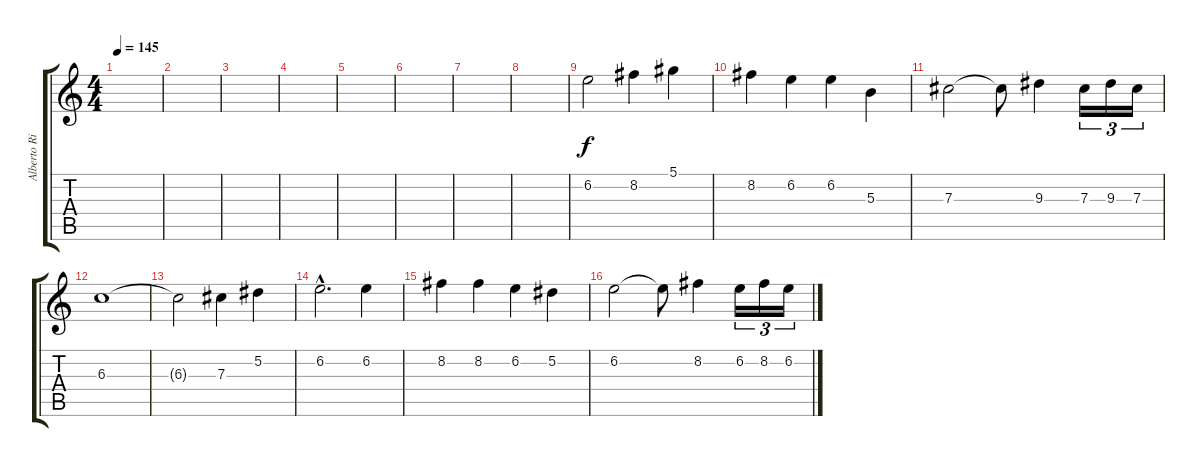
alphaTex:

\track ("Alberto Rionda (I)" "Alberto Ri") {instrument distortionguitar}
\staff {score tabs}
\tuning (Eb4 Bb3 Gb3 Db3 Ab2 Eb2) {hide}
\ts (4 4)
\tempo 145
\clef g2
\ks c
|
|
|
|
|
|
|
|
6.2.2 8.2.4 5.1.4 |
8.2.4 6.2.4 6.2.4 5.3.4 |
7.3.2 7.3{t}.8 9.3.4 7.3.16{tu (3 2)} 9.3.16{tu (3 2)} 7.3.16{tu (3 2)} |
6.3.1 |
6.3{t}.2 7.3.4 5.2.4 |
6.2{hac}.2{d} 6.2.4 |
8.2.4 8.2.4 6.2.4 5.2.4 |
6.2.2 6.2{t}.8 8.2.4 6.2.16{tu (3 2)} 8.2.16{tu (3 2)} 6.2.16{tu (3 2)}
